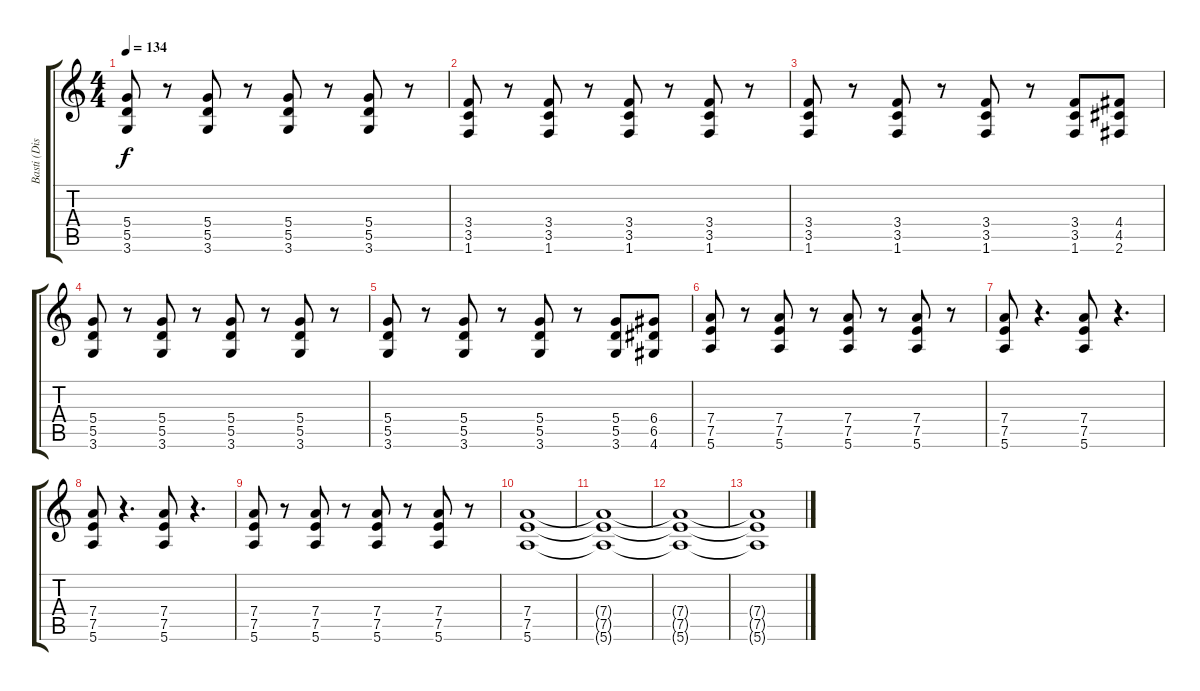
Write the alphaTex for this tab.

\track ("Basti (Dist.-Guitar)" "Basti (Dis") {instrument distortionguitar}
\staff {score tabs}
\tuning (E4 B3 G3 D3 A2 E2) {hide}
\ts (4 4)
\tempo 134
\clef g2
\ks c
(5.4 5.5 3.6).8{dy f} r.8 (5.4 5.5 3.6).8 r.8 (5.4 5.5 3.6).8 r.8 (5.4 5.5 3.6).8 r.8 |
(3.4 3.5 1.6).8 r.8 (3.4 3.5 1.6).8 r.8 (3.4 3.5 1.6).8 r.8 (3.4 3.5 1.6).8 r.8 |
(3.4 3.5 1.6).8 r.8 (3.4 3.5 1.6).8 r.8 (3.4 3.5 1.6).8 r.8 (3.4 3.5 1.6).8 (4.4 4.5 2.6).8 |
(5.4 5.5 3.6).8 r.8 (5.4 5.5 3.6).8 r.8 (5.4 5.5 3.6).8 r.8 (5.4 5.5 3.6).8 r.8 |
(5.4 5.5 3.6).8 r.8 (5.4 5.5 3.6).8 r.8 (5.4 5.5 3.6).8 r.8 (5.4 5.5 3.6).8 (6.4 6.5 4.6).8 |
(7.4 7.5 5.6).8 r.8 (7.4 7.5 5.6).8 r.8 (7.4 7.5 5.6).8 r.8 (7.4 7.5 5.6).8 r.8 |
(7.4 7.5 5.6).8 r.4{d} (7.4 7.5 5.6).8 r.4{d} |
(7.4 7.5 5.6).8 r.4{d} (7.4 7.5 5.6).8 r.4{d} |
(7.4 7.5 5.6).8 r.8 (7.4 7.5 5.6).8 r.8 (7.4 7.5 5.6).8 r.8 (7.4 7.5 5.6).8 r.8 |
(7.4 7.5 5.6).1 |
(7.4{t} 7.5{t} 5.6{t}).1 |
(7.4{t} 7.5{t} 5.6{t}).1{volume 0} |
(7.4{t} 7.5{t} 5.6{t}).1
